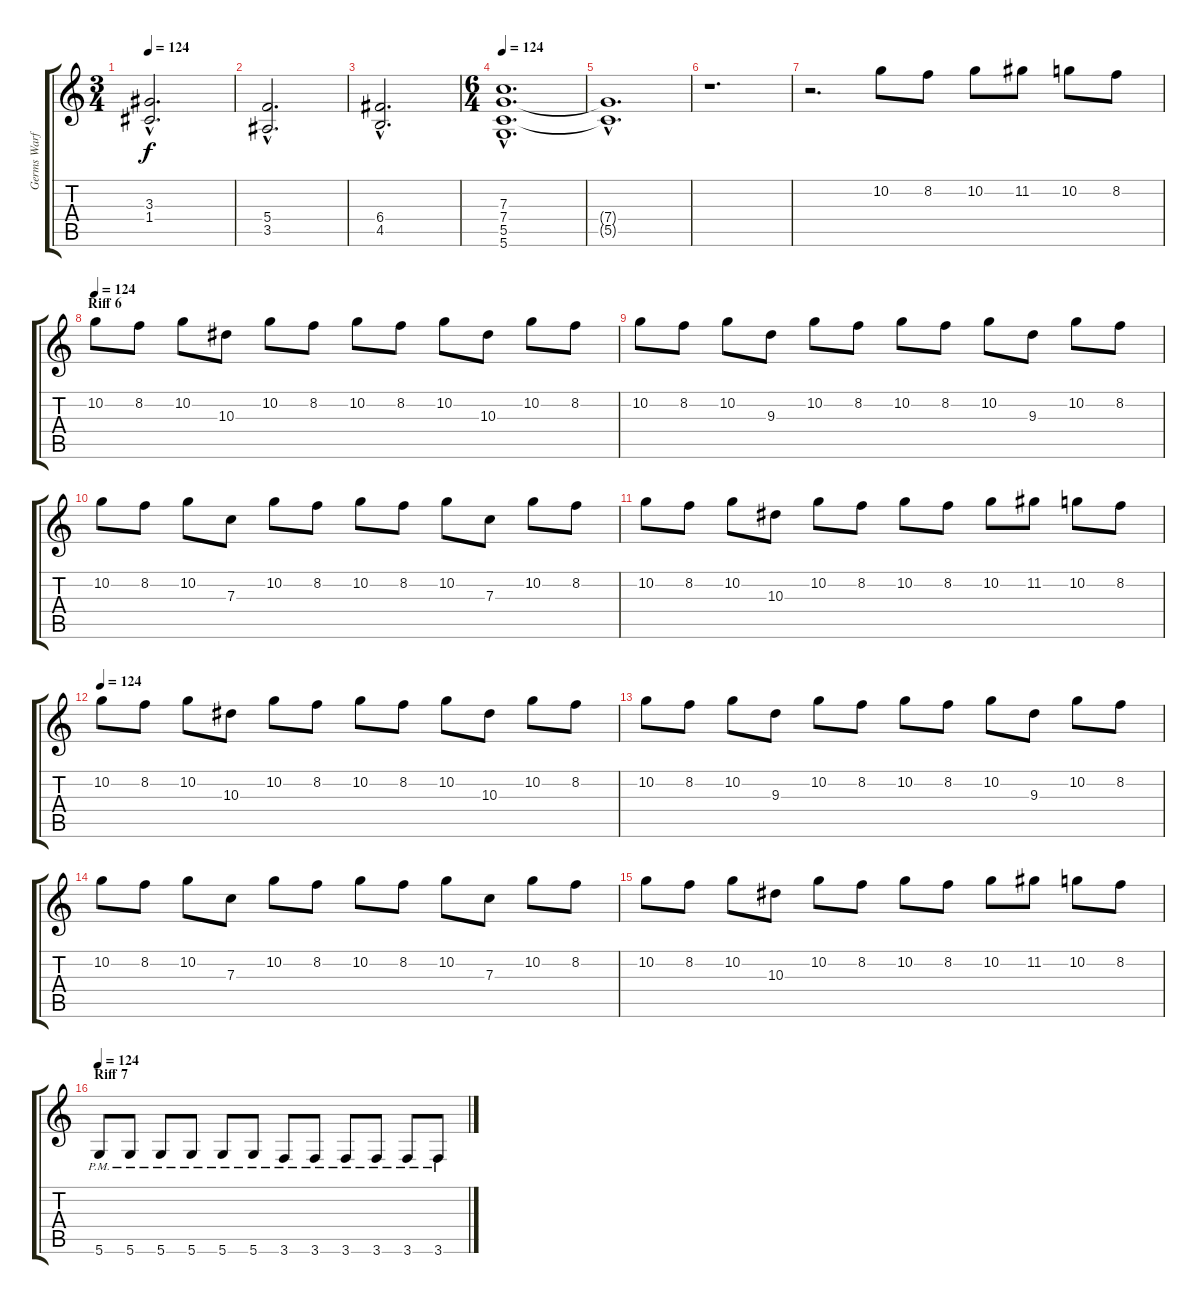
\track ("Germs Warfare (Guitar Soul Deux)" "Germs Warf") {instrument distortionguitar}
\staff {score tabs}
\tuning (D4 A3 F3 C3 G2 D2) {hide}
\ts (3 4)
\tempo 124
\clef g2
\ks c
(3.3{hac} 1.4{hac}).2{d dy f} |
(5.4{hac} 3.5{hac}).2{d} |
(6.4{hac} 4.5{hac}).2{d} |
\ts (6 4)
\tempo 124
(7.3{hac} 7.4{hac} 5.5{hac} 5.6{hac}).1{d} |
(7.4{hac t} 5.5{hac t}).1{d} |
r.1{d} |
r.2{d} 10.2.8 8.2.8 10.2.8 11.2.8 10.2.8 8.2.8 |
\section ("" "Riff 6")
\tempo 124
10.2.8 8.2.8 10.2.8 10.3.8 10.2.8 8.2.8 10.2.8 8.2.8 10.2.8 10.3.8 10.2.8 8.2.8 |
10.2.8 8.2.8 10.2.8 9.3.8 10.2.8 8.2.8 10.2.8 8.2.8 10.2.8 9.3.8 10.2.8 8.2.8 |
10.2.8 8.2.8 10.2.8 7.3.8 10.2.8 8.2.8 10.2.8 8.2.8 10.2.8 7.3.8 10.2.8 8.2.8 |
10.2.8 8.2.8 10.2.8 10.3.8 10.2.8 8.2.8 10.2.8 8.2.8 10.2.8 11.2.8 10.2.8 8.2.8 |
\tempo 124
10.2.8 8.2.8 10.2.8 10.3.8 10.2.8 8.2.8 10.2.8 8.2.8 10.2.8 10.3.8 10.2.8 8.2.8 |
10.2.8 8.2.8 10.2.8 9.3.8 10.2.8 8.2.8 10.2.8 8.2.8 10.2.8 9.3.8 10.2.8 8.2.8 |
10.2.8 8.2.8 10.2.8 7.3.8 10.2.8 8.2.8 10.2.8 8.2.8 10.2.8 7.3.8 10.2.8 8.2.8 |
10.2.8 8.2.8 10.2.8 10.3.8 10.2.8 8.2.8 10.2.8 8.2.8 10.2.8 11.2.8 10.2.8 8.2.8 |
\section ("" "Riff 7")
\tempo 124
5.6{pm}.8 5.6{pm}.8 5.6{pm}.8 5.6{pm}.8 5.6{pm}.8 5.6{pm}.8 3.6{pm}.8 3.6{pm}.8 3.6{pm}.8 3.6{pm}.8 3.6{pm}.8 3.6{pm}.8
